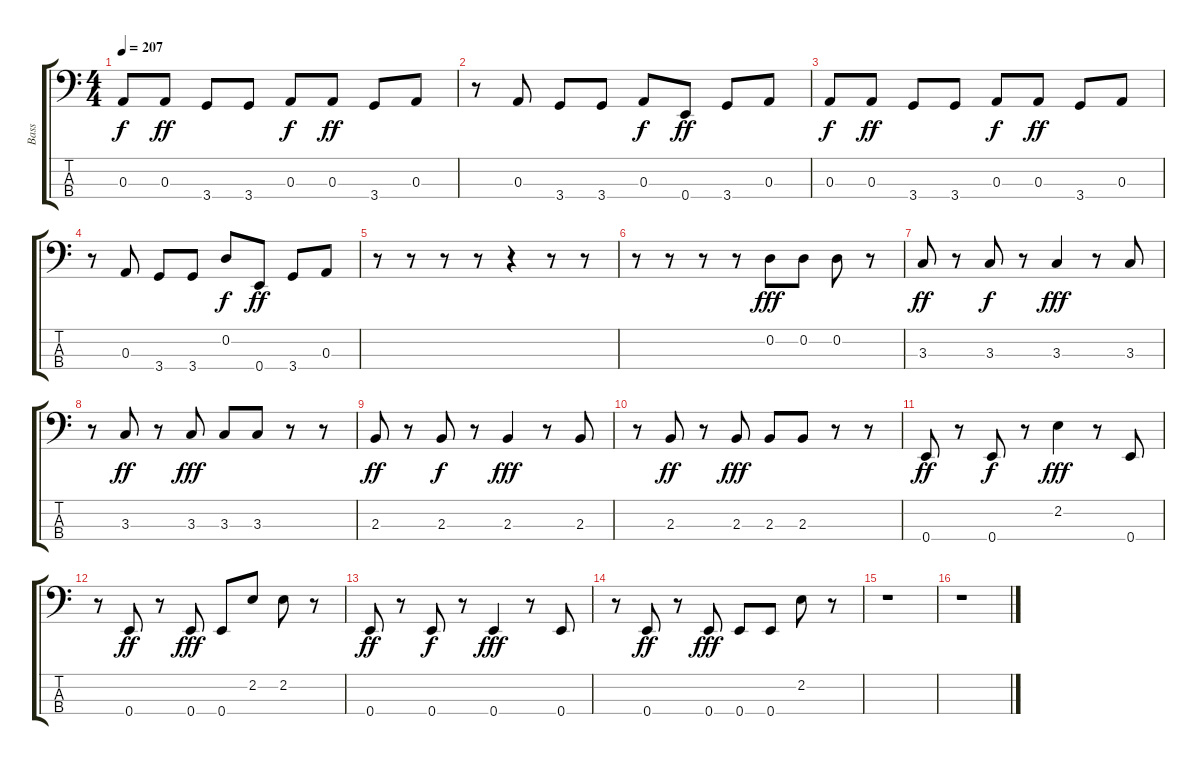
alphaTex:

\track ("Bass" "Bass") {instrument electricbassfinger}
\staff {score tabs}
\tuning (G2 D2 A1 E1) {hide}
\ts (4 4)
\tempo 207
\clef f4
\ks c
0.3.8{dy f} 0.3.8{dy ff} 3.4.8 3.4.8 0.3.8{dy f} 0.3.8{dy ff} 3.4.8 0.3.8 |
r.8 0.3.8 3.4.8 3.4.8 0.3.8{dy f} 0.4.8{dy ff} 3.4.8 0.3.8 |
0.3.8{dy f} 0.3.8{dy ff} 3.4.8 3.4.8 0.3.8{dy f} 0.3.8{dy ff} 3.4.8 0.3.8 |
r.8 0.3.8 3.4.8 3.4.8 0.2.8{dy f} 0.4.8{dy ff} 3.4.8 0.3.8 |
r.8 r.8 r.8 r.8 r.4 r.8 r.8 |
r.8 r.8 r.8 r.8 0.2.8{dy fff} 0.2.8 0.2.8 r.8 |
3.3.8{dy ff} r.8 3.3.8{dy f} r.8 3.3.4{dy fff} r.8 3.3.8 |
r.8 3.3.8{dy ff} r.8 3.3.8{dy fff} 3.3.8 3.3.8 r.8 r.8 |
2.3.8{dy ff} r.8 2.3.8{dy f} r.8 2.3.4{dy fff} r.8 2.3.8 |
r.8 2.3.8{dy ff} r.8 2.3.8{dy fff} 2.3.8 2.3.8 r.8 r.8 |
0.4.8{dy ff} r.8 0.4.8{dy f} r.8 2.2.4{dy fff} r.8 0.4.8 |
r.8 0.4.8{dy ff} r.8 0.4.8{dy fff} 0.4.8 2.2.8 2.2.8 r.8 |
0.4.8{dy ff} r.8 0.4.8{dy f} r.8 0.4.4{dy fff} r.8 0.4.8 |
r.8 0.4.8{dy ff} r.8 0.4.8{dy fff} 0.4.8 0.4.8 2.2.8 r.8 |
r.1 |
r.1
